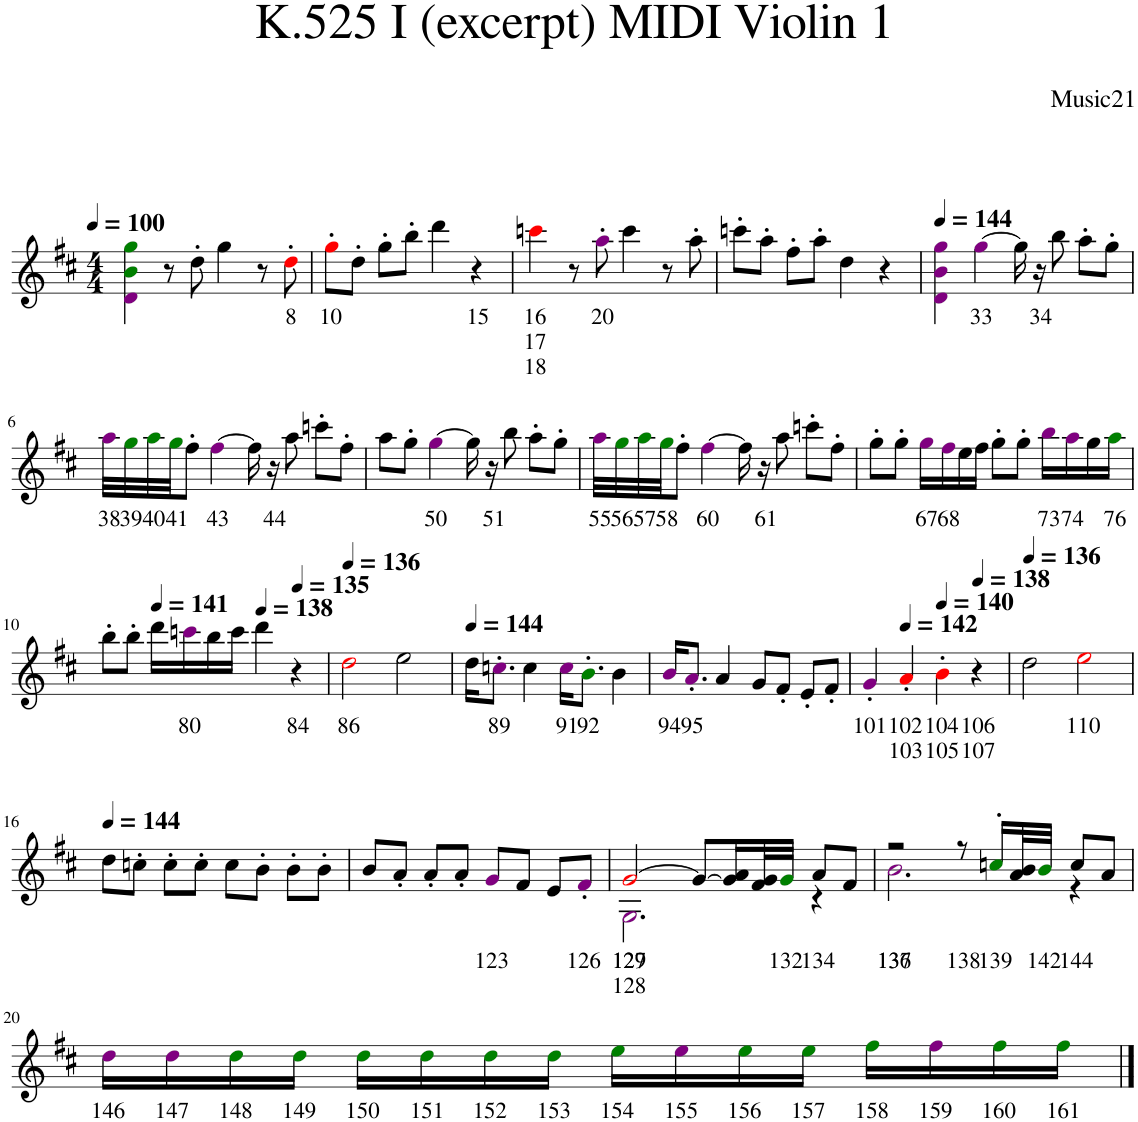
**kern	**text	**text	**text
*part1	*part1	*part1	*part1
*staff1	*staff1	*staff1	*staff1
*I"Violins, Viola	*	*	*
*clefG2	*	*	*
*k[f#c#]	*	*	*
*M4/4	*	*	*
*MM100	*	*	*
=1	=1	=1	=1
4di\ 4bj\ 4ggj\	.	.	.
8r	.	.	.
8dd'\	.	.	.
4gg\	.	.	.
8r	.	.	.
!	!LO:LY:b	!	!
8dd'Z\	8	.	.
=2	=2	=2	=2
!	!LO:LY:b	!	!
8gg'Z\L	10	.	.
8dd'\J	.	.	.
8gg'\L	.	.	.
8bb'\J	.	.	.
4ddd\	.	.	.
!	!LO:LY:b	!	!
4r	15	.	.
=3	=3	=3	=3
!	!LO:LY:b	!LO:LY:b	!LO:LY:b
4cccnZ\	16	17	18
8r	.	.	.
!	!LO:LY:b	!	!
8aa'i\	20	.	.
4ccc\	.	.	.
8r	.	.	.
8aa'\	.	.	.
=4	=4	=4	=4
8cccn'\L	.	.	.
8aa'\J	.	.	.
8ff#'\L	.	.	.
8aa'\J	.	.	.
4dd\	.	.	.
4r	.	.	.
=5	=5	=5	=5
*MM144	*	*	*
4di\ 4bi\ 4ggi\	.	.	.
!	!LO:LY:b	!	!
[4ggi\	33	.	.
16gg\]	.	.	.
!	!LO:LY:b	!	!
16r	34	.	.
8bb\	.	.	.
8aa'\L	.	.	.
8gg'\J	.	.	.
!!LO:LB:g=z
=6	=6	=6	=6
!	!LO:LY:b	!	!
32aai\LLL	38	.	.
!	!LO:LY:b	!	!
32ggj\	39	.	.
!	!LO:LY:b	!	!
32aaj\	40	.	.
!	!LO:LY:b	!	!
32ggj\JJ	41	.	.
8ff#'\J	.	.	.
!	!LO:LY:b	!	!
[4ff#i\	43	.	.
16ff#\]	.	.	.
!	!LO:LY:b	!	!
16r	44	.	.
8aa\	.	.	.
8cccn'\L	.	.	.
8ff#'\J	.	.	.
=7	=7	=7	=7
8aa\L	.	.	.
8gg'\J	.	.	.
!	!LO:LY:b	!	!
[4ggi\	50	.	.
16gg\]	.	.	.
!	!LO:LY:b	!	!
16r	51	.	.
8bb\	.	.	.
8aa'\L	.	.	.
8gg'\J	.	.	.
=8	=8	=8	=8
!	!LO:LY:b	!	!
32aai\LLL	55	.	.
!	!LO:LY:b	!	!
32ggj\	56	.	.
!	!LO:LY:b	!	!
32aaj\	57	.	.
!	!LO:LY:b	!	!
32ggj\JJ	58	.	.
8ff#'\J	.	.	.
!	!LO:LY:b	!	!
[4ff#i\	60	.	.
16ff#\]	.	.	.
!	!LO:LY:b	!	!
16r	61	.	.
8aa\	.	.	.
8cccn'\L	.	.	.
8ff#'\J	.	.	.
=9	=9	=9	=9
8gg'\L	.	.	.
8gg'\J	.	.	.
!	!LO:LY:b	!	!
16ggi\LL	67	.	.
!	!LO:LY:b	!	!
16ff#i\	68	.	.
16ee\	.	.	.
16ff#\JJ	.	.	.
8gg'\L	.	.	.
8gg'\J	.	.	.
!	!LO:LY:b	!	!
16bbi\LL	73	.	.
!	!LO:LY:b	!	!
16aai\	74	.	.
16gg\	.	.	.
!	!LO:LY:b	!	!
16aaj\JJ	76	.	.
!!LO:LB:g=z
=10	=10	=10	=10
8bb'\L	.	.	.
8bb'\J	.	.	.
*MM141	*	*	*
16ddd\LL	.	.	.
!	!LO:LY:b	!	!
16cccni\	80	.	.
16bb\	.	.	.
16ccc\JJ	.	.	.
*MM138	*	*	*
4ddd\	.	.	.
*MM135	*	*	*
!	!LO:LY:b	!	!
4r	84	.	.
=11	=11	=11	=11
*MM136	*	*	*
!	!LO:LY:b	!	!
2ddZ\	86	.	.
2ee\	.	.	.
=12	=12	=12	=12
*MM144	*	*	*
16dd\KL	.	.	.
!	!LO:LY:b	!	!
8.ccn'i\J	89	.	.
4cc\	.	.	.
!	!LO:LY:b	!	!
16cci\KL	91	.	.
!	!LO:LY:b	!	!
8.b'j\J	92	.	.
4b\	.	.	.
=13	=13	=13	=13
!	!LO:LY:b	!	!
16bi/KL	94	.	.
!	!LO:LY:b	!	!
8.a'i/J	95	.	.
4a/	.	.	.
8g/L	.	.	.
8f#'/J	.	.	.
8e'/L	.	.	.
8f#'/J	.	.	.
=14	=14	=14	=14
!	!LO:LY:b	!	!
4g'i/	101	.	.
*MM142	*	*	*
!	!LO:LY:b	!LO:LY:b	!
4a'Z/	102	103	.
*MM140	*	*	*
!	!LO:LY:b	!LO:LY:b	!
4b'Z\	104	105	.
*MM138	*	*	*
!	!LO:LY:b	!LO:LY:b	!
4r	106	107	.
=15	=15	=15	=15
*MM136	*	*	*
2dd\	.	.	.
!	!LO:LY:b	!	!
2eeZ\	110	.	.
!!LO:LB:g=z
=16	=16	=16	=16
*MM144	*	*	*
8dd\L	.	.	.
8ccn'\J	.	.	.
8cc'\L	.	.	.
8cc'\J	.	.	.
8cc\L	.	.	.
8b'\J	.	.	.
8b'\L	.	.	.
8b'\J	.	.	.
=17	=17	=17	=17
8b/L	.	.	.
8a'/J	.	.	.
8a'/L	.	.	.
8a'/J	.	.	.
!	!LO:LY:b	!	!
8gi/L	123	.	.
8f#/J	.	.	.
8e/L	.	.	.
!	!LO:LY:b	!	!
8f#'i/J	126	.	.
=18	=18	=18	=18
!	!LO:LY:b	!LO:LY:b	!
*^	*	*	*
!	!	!LO:LY:b	!	!
[2gZ/	2.Gi\	129	128	.
8g/L_	.	.	.	.
16g/] 16a/L	.	.	.	.
32f#/ 32g/L	.	.	.	.
!	!	!LO:LY:b	!	!
32gj/JJJ	.	132	.	.
!	!	!LO:LY:b	!	!
8a/L	4r	134	.	.
8f#/J	.	.	.	.
=19	=19	=19	=19	=19
!	!	!LO:LY:b	!	!
!	!	!LO:LY:b	!	!
2r	2.bi\	137	.	.
!	!	!LO:LY:b	!	!
8r	.	138	.	.
!	!	!LO:LY:b	!	!
16ccn'j/LL	.	139	.	.
32a/ 32b/L	.	.	.	.
!	!	!LO:LY:b	!	!
32bj/JJJ	.	142	.	.
!	!	!LO:LY:b	!	!
8cc/L	4r	144	.	.
8a/J	.	.	.	.
*v	*v	*	*	*
!!LO:LB:g=z
=20	=20	=20	=20
!	!LO:LY:b	!	!
16ddi\LL	146	.	.
!	!LO:LY:b	!	!
16ddi\	147	.	.
!	!LO:LY:b	!	!
16ddj\	148	.	.
!	!LO:LY:b	!	!
16ddj\JJ	149	.	.
!	!LO:LY:b	!	!
16ddj\LL	150	.	.
!	!LO:LY:b	!	!
16ddj\	151	.	.
!	!LO:LY:b	!	!
16ddj\	152	.	.
!	!LO:LY:b	!	!
16ddj\JJ	153	.	.
!	!LO:LY:b	!	!
16eej\LL	154	.	.
!	!LO:LY:b	!	!
16eei\	155	.	.
!	!LO:LY:b	!	!
16eej\	156	.	.
!	!LO:LY:b	!	!
16eej\JJ	157	.	.
!	!LO:LY:b	!	!
16ff#j\LL	158	.	.
!	!LO:LY:b	!	!
16ff#i\	159	.	.
!	!LO:LY:b	!	!
16ff#j\	160	.	.
!	!LO:LY:b	!	!
16ff#j\JJ	161	.	.
==	==	==	==
*-	*-	*-	*-
